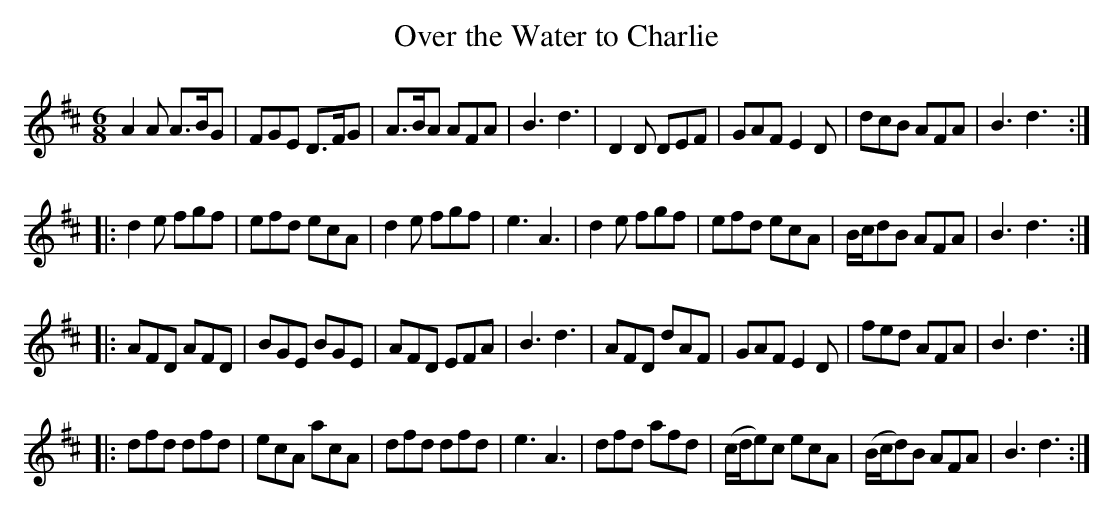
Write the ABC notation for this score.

X:1
T:Over the Water to Charlie
M:6/8
K:D
A2A A>BG| FGE D>FG| A>BA AFA| B3 d3|\
D2D DEF| GAF E2D| dcB AFA| B3 d3::
d2e fgf| efd ecA| d2e fgf| e3 A3|\
d2e fgf| efd ecA| B/c/dB AFA| B3 d3::
AFD AFD| BGE BGE| AFD EFA| B3 d3|\
AFD dAF| GAF E2D| fed AFA| B3 d3::
dfd dfd| ecA acA| dfd dfd| e3 A3|\
dfd afd| (c/d/e)c ecA| (B/c/d)B AFA| B3 d3 :|
